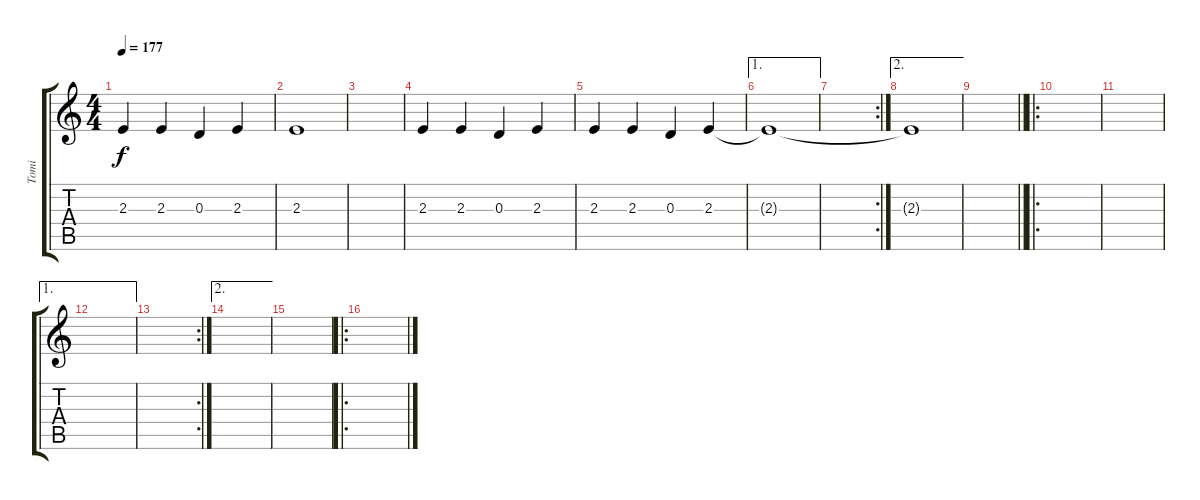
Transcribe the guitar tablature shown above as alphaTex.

\track ("Tomi" "Tomi") {instrument contrabass}
\staff {score tabs}
\tuning (B3 Gb3 D3 A2 E2 B1) {hide}
\ts (4 4)
\tempo 177
\clef g2
\ks c
2.3.4{dy f} 2.3.4 0.3.4 2.3.4 |
2.3.1 |
|
2.3.4 2.3.4 0.3.4 2.3.4 |
2.3.4 2.3.4 0.3.4 2.3.4 |
\ae 1
2.3{t}.1 |
\rc 2
|
\ae 2
2.3{t}.1 |
\barLineRight lightlight
|
\ro
|
|
\ae 1
|
\rc 2
|
\ae 2
|
|
\ro
